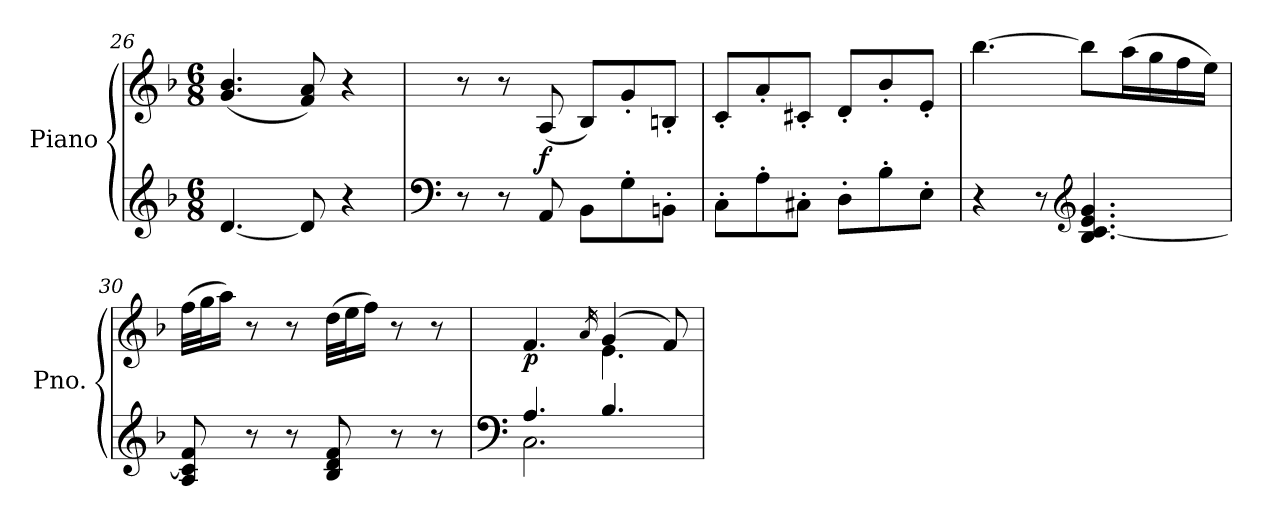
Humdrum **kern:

**kern	**kern	**dynam
*part1	*part1	*part1
*staff2	*staff1	*staff1/2
*I"Piano	*	*
*I'Pno.	*	*
*clefG2	*clefG2	*
*k[b-]	*k[b-]	*
*M6/8	*M6/8	*
=26	=26	=26
[4.d/	(<4.g/ 4.b-/	.
8d/]	8f/ 8a/)	.
4r	4r	.
!!LO:LB:g=z
=27	=27	=27
*clefF4	*	*
8r	8r	.
8r	8r	.
!	!	!LO:DY:b
8AA/	(<8A/	f
8BB-\L	8B-/L)	.
8G'\	8g'/	.
8BBn'\J	8Bn'/J	.
=28	=28	=28
8C'\L	8c'/L	.
8A'\	8a'/	.
8C#X'\J	8c#X'/J	.
8D'\L	8d'/L	.
8B-'\	8b-'/	.
8E'\J	8e'/J	.
=29	=29	=29
4r	[4.bb-\	.
8r	.	.
*clefG2	*	*
4.B-/ [4.c/ 4.e/ 4.g/	8bb-\L]	.
.	(>16aa\L	.
.	16gg\	.
.	16ff\	.
.	16ee\JJ)	.
=30	=30	=30
8A/ 8c/] 8f/	(>32ff\LLL	.
.	32gg\J	.
.	16aa\JJ)	.
8r	8r	.
8r	8r	.
8B-/ 8d/ 8f/	(>32dd\LLL	.
.	32ee\J	.
.	16ff\JJ)	.
8r	8r	.
8r	8r	.
=31	=31	=31
*clefF4	*	*
*^	*^	*
!	!	!	!	!LO:DY:b
4.A/	2.C\	4.f/	4.ryy	p
.	.	16qa!/	.	.
4.B-/	.	(>4g/	4.e\	.
.	.	8f/)	.	.
*v	*v	*	*	*
*	*v	*v	*
=	=	=
*-	*-	*-
